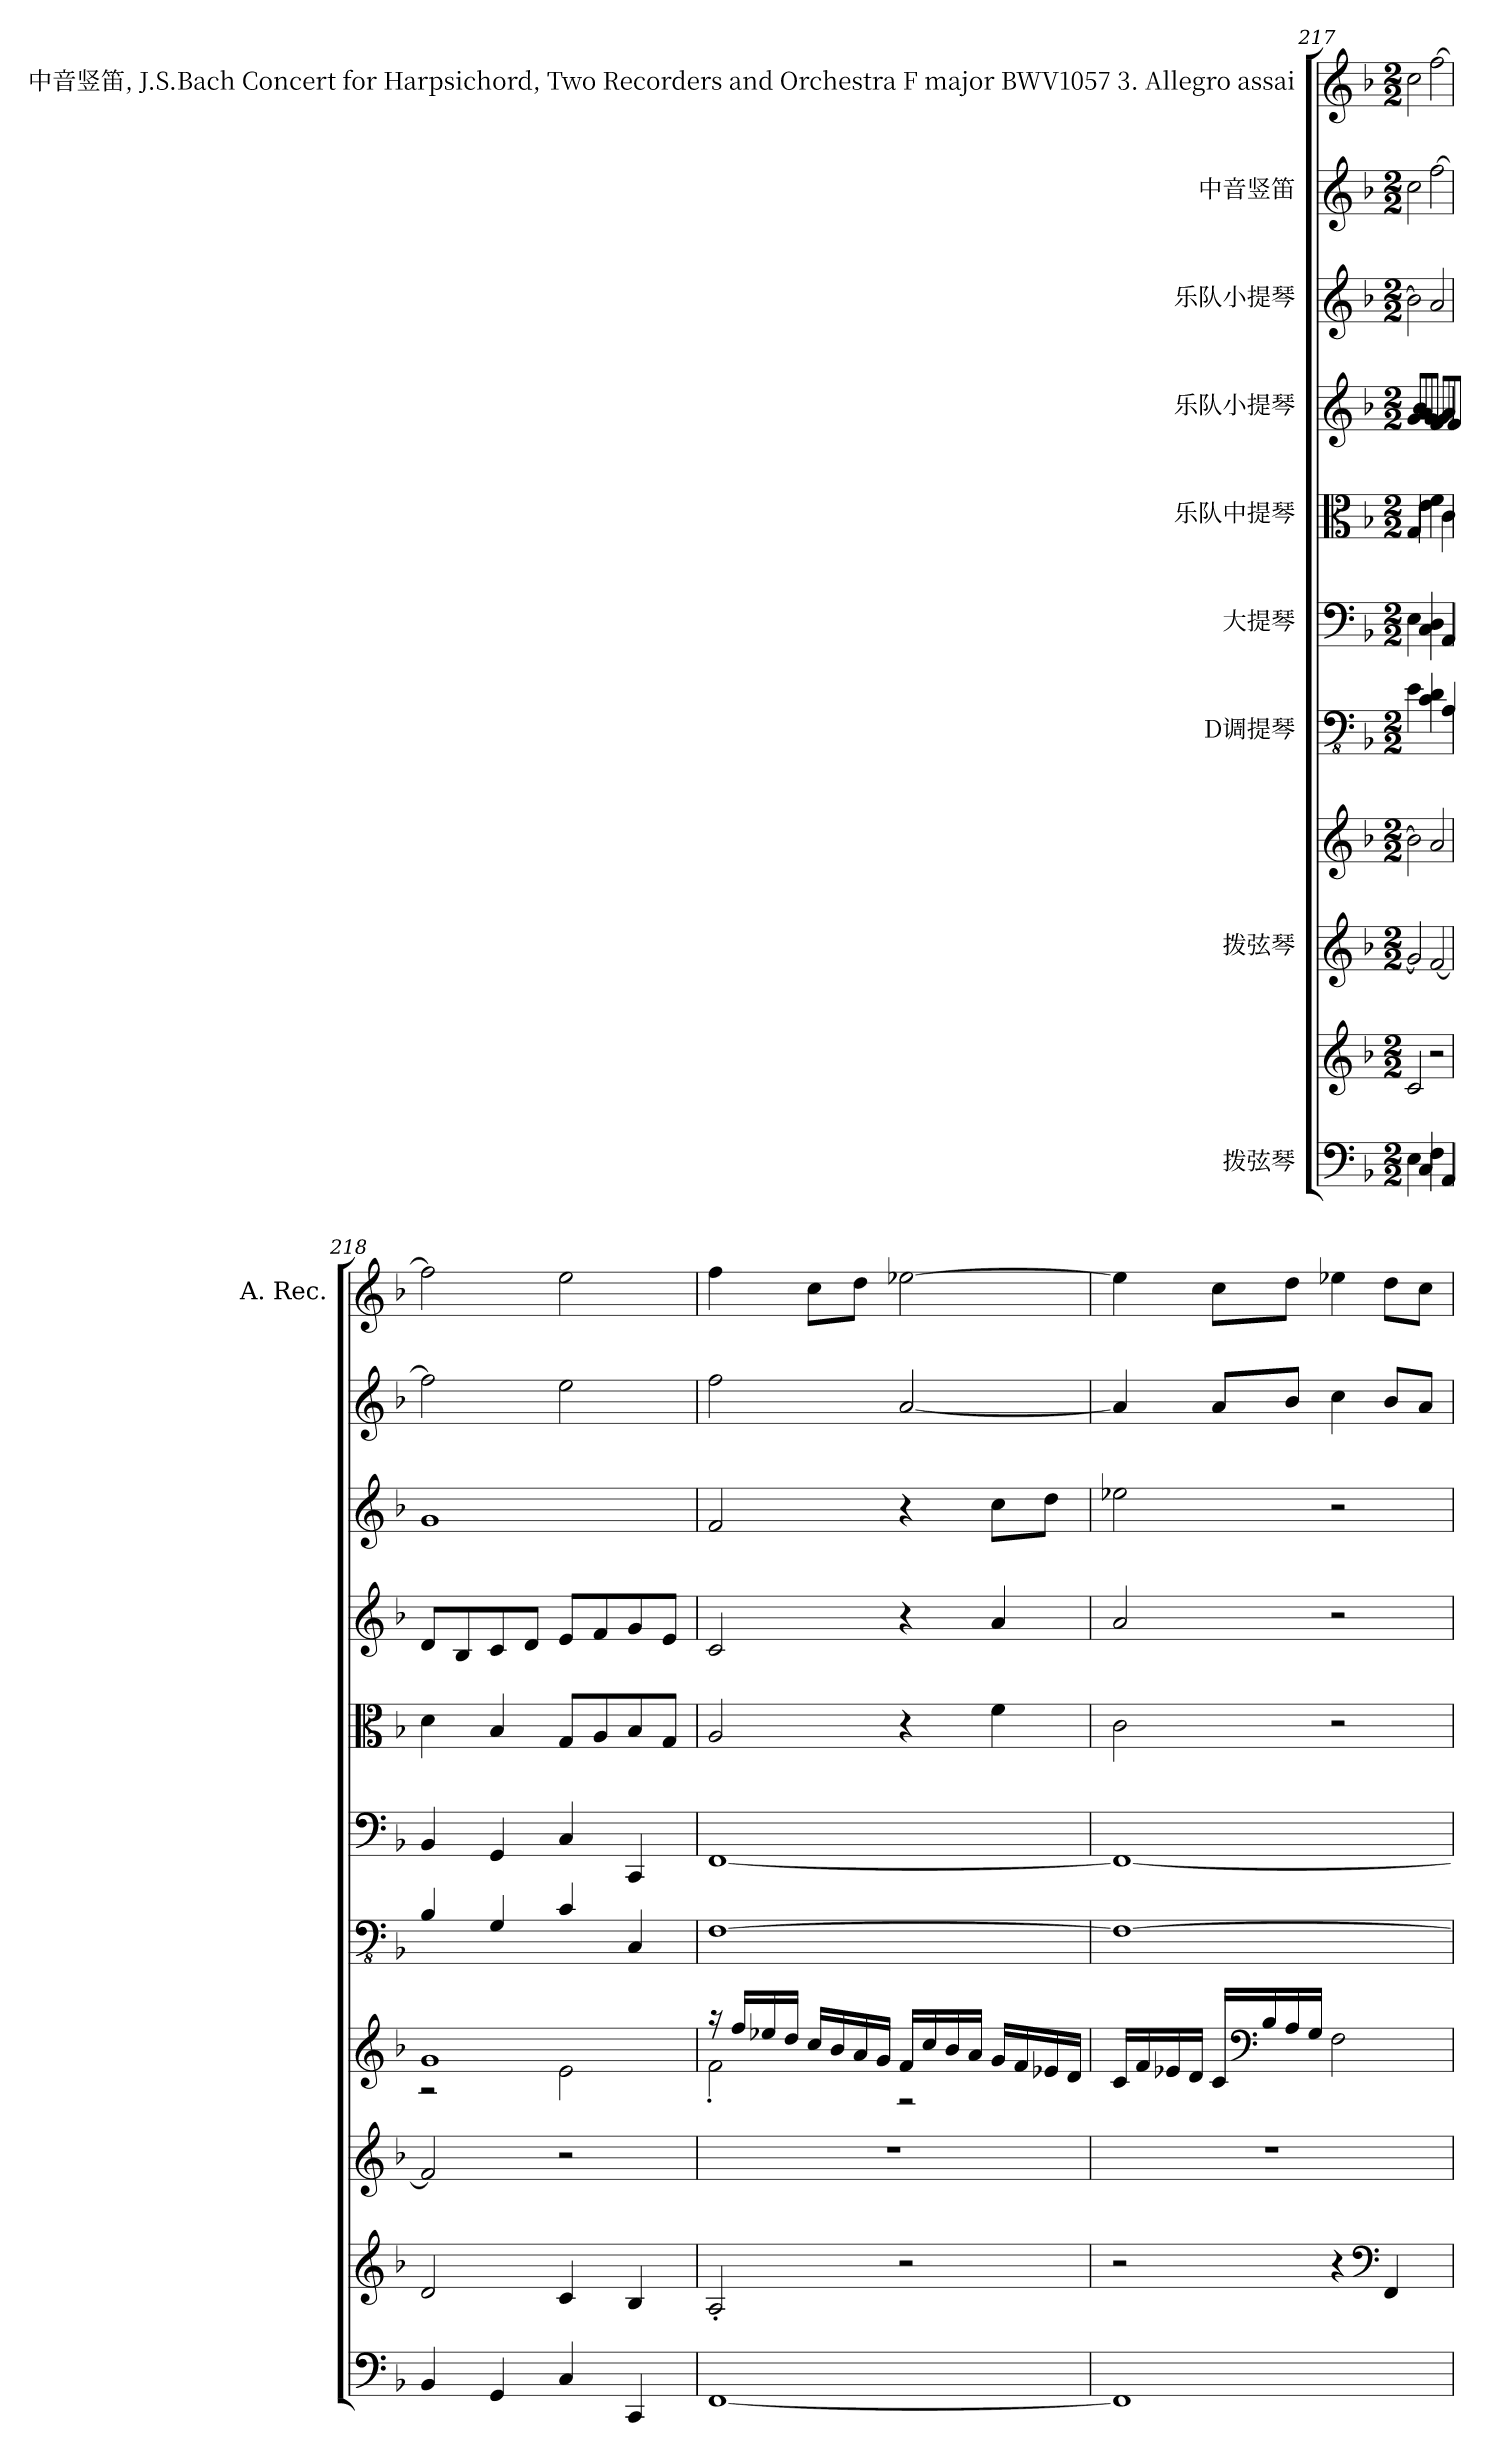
**kern	**kern	**kern	**kern	**kern	**kern	**kern	**kern	**kern	**kern	**kern
*part9	*part9	*part8	*part8	*part7	*part6	*part5	*part4	*part3	*part2	*part1
*staff11	*staff10	*staff9	*staff8	*staff7	*staff6	*staff5	*staff4	*staff3	*staff2	*staff1
*I"拨弦琴	*	*I"拨弦琴	*	*I"D调提琴	*I"大提琴	*I"乐队中提琴	*I"乐队小提琴	*I"乐队小提琴	*I"中音竖笛	*I"中音竖笛, J.S.Bach Concert for Harpsichord, Two Recorders and Orchestra F major BWV1057 3. Allegro assai
*	*	*	*	*	*	*	*	*	*	*I'A. Rec.
*clefF4	*clefG2	*clefG2	*clefG2	*clefFv4	*clefF4	*clefC3	*clefG2	*clefG2	*clefG2	*clefG2
*	*	*	*	*ITrd7c12	*	*	*	*	*	*
*k[b-]	*k[b-]	*k[b-]	*k[b-]	*k[b-]	*k[b-]	*k[b-]	*k[b-]	*k[b-]	*k[b-]	*k[b-]
*M2/2	*M2/2	*M2/2	*M2/2	*M2/2	*M2/2	*M2/2	*M2/2	*M2/2	*M2/2	*M2/2
=217	=217	=217	=217	=217	=217	=217	=217	=217	=217	=217
4E\	2c/	2g/]	2b-\]	4EE\	4E\	4G/	8g/L	2b-\]	2cc\	2cc\
.	.	.	.	.	.	.	8b-/	.	.	.
4C/	.	.	.	4CC/	4C/	4e\	8a/	.	.	.
.	.	.	.	.	.	.	8g/J	.	.	.
4F\	2r	[2f/	2a/	4DD\	4D\	4f\	8f/L	2a/	[2ff\	[2ff\
.	.	.	.	.	.	.	8g/	.	.	.
4AA/	.	.	.	4AAA/	4AA/	4c\	8a/	.	.	.
.	.	.	.	.	.	.	8f/J	.	.	.
=218	=218	=218	=218	=218	=218	=218	=218	=218	=218	=218
*	*	*	*^	*	*	*	*	*	*	*
4BB-/	2d/	2f/]	1g	2r	4BBB-/	4BB-/	4d\	8d/L	1g	2ff\]	2ff\]
.	.	.	.	.	.	.	.	8B-/	.	.	.
4GG/	.	.	.	.	4GGG/	4GG/	4B-/	8c/	.	.	.
.	.	.	.	.	.	.	.	8d/J	.	.	.
4C/	4c/	2r	.	2e\	4CC/	4C/	8G/L	8e/L	.	2ee\	2ee\
.	.	.	.	.	.	.	8A/	8f/	.	.	.
4CC/	4B-/	.	.	.	4CCC/	4CC/	8B-/	8g/	.	.	.
.	.	.	.	.	.	.	8G/J	8e/J	.	.	.
!!LO:PB:g=z
=219	=219	=219	=219	=219	=219	=219	=219	=219	=219	=219	=219
[1FF	2A'/	1r	16r	2f'\	[1FFF	[1FF	2A/	2c/	2f/	2ff\	4ff\
.	.	.	16ff/LL	.	.	.	.	.	.	.	.
.	.	.	16ee-X/	.	.	.	.	.	.	.	.
.	.	.	16dd/JJ	.	.	.	.	.	.	.	.
.	.	.	16cc/LL	.	.	.	.	.	.	.	8cc\L
.	.	.	16b-/	.	.	.	.	.	.	.	.
.	.	.	16a/	.	.	.	.	.	.	.	8dd\J
.	.	.	16g/JJ	.	.	.	.	.	.	.	.
.	2r	.	16f/LL	2r	.	.	4r	4r	4r	[2a/	[2ee-X\
.	.	.	16cc/	.	.	.	.	.	.	.	.
.	.	.	16b-/	.	.	.	.	.	.	.	.
.	.	.	16a/JJ	.	.	.	.	.	.	.	.
.	.	.	16g/LL	.	.	.	4f\	4a/	8cc\L	.	.
.	.	.	16f/	.	.	.	.	.	.	.	.
.	.	.	16e-X/	.	.	.	.	.	8dd\J	.	.
.	.	.	16d/JJ	.	.	.	.	.	.	.	.
*	*	*	*v	*v	*	*	*	*	*	*	*
=220	=220	=220	=220	=220	=220	=220	=220	=220	=220	=220
1FF]	2r	1r	16c/LL	1FFF_	1FF_	2c\	2a/	2ee-X\	4a/]	4ee-\]
.	.	.	16f/	.	.	.	.	.	.	.
.	.	.	16e-X/	.	.	.	.	.	.	.
.	.	.	16d/JJ	.	.	.	.	.	.	.
.	.	.	16c/LL	.	.	.	.	.	8a/L	8cc\L
*	*	*	*clefF4	*	*	*	*	*	*	*
.	.	.	16B-/	.	.	.	.	.	.	.
.	.	.	16A/	.	.	.	.	.	8b-/J	8dd\J
.	.	.	16G/JJ	.	.	.	.	.	.	.
.	4r	.	2F\	.	.	2r	2r	2r	4cc\	4ee-X\
*	*clefF4	*	*	*	*	*	*	*	*	*
.	4FF/	.	.	.	.	.	.	.	8b-/L	8dd\L
.	.	.	.	.	.	.	.	.	8a/J	8cc\J
=	=	=	=	=	=	=	=	=	=	=
*-	*-	*-	*-	*-	*-	*-	*-	*-	*-	*-
